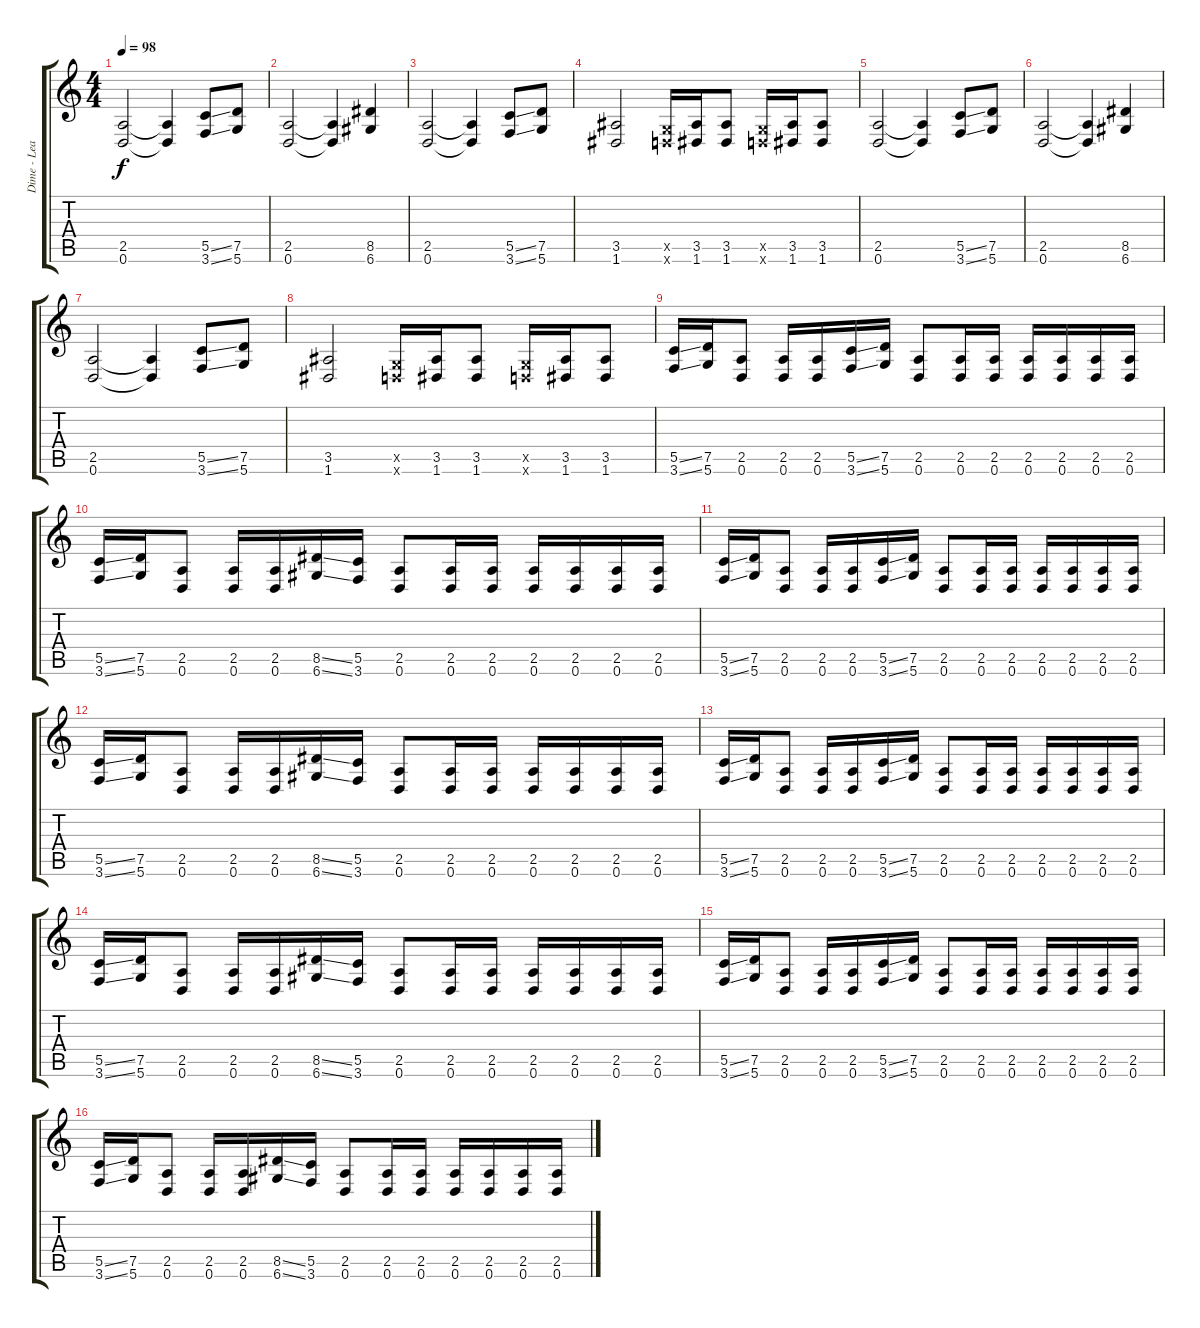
\track ("Dime - Lead Guitar" "Dime - Lea") {instrument overdrivenguitar}
\staff {score tabs}
\tuning (D4 A3 F3 C3 G2 D2) {hide}
\ts (4 4)
\tempo 98
\clef g2
\ks c
(2.5 0.6).2{dy f} (2.5{t} 0.6{t}).4 (5.5{ss} 3.6{ss}).8 (7.5 5.6).8 |
(2.5 0.6).2 (2.5{t} 0.6{t}).4 (8.5 6.6).4 |
(2.5 0.6).2 (2.5{t} 0.6{t}).4 (5.5{ss} 3.6{ss}).8 (7.5 5.6).8 |
(3.5 1.6).2 (0.5{x} 0.6{x}).16 (3.5 1.6).16 (3.5 1.6).8 (0.5{x} 0.6{x}).16 (3.5 1.6).16 (3.5 1.6).8 |
(2.5 0.6).2 (2.5{t} 0.6{t}).4 (5.5{ss} 3.6{ss}).8 (7.5 5.6).8 |
(2.5 0.6).2 (2.5{t} 0.6{t}).4 (8.5 6.6).4 |
(2.5 0.6).2 (2.5{t} 0.6{t}).4 (5.5{ss} 3.6{ss}).8 (7.5 5.6).8 |
(3.5 1.6).2 (0.5{x} 0.6{x}).16 (3.5 1.6).16 (3.5 1.6).8 (0.5{x} 0.6{x}).16 (3.5 1.6).16 (3.5 1.6).8 |
(5.5{ss} 3.6{ss}).16 (7.5 5.6).16 (2.5 0.6).8 (2.5 0.6).16 (2.5 0.6).16 (5.5{ss} 3.6{ss}).16 (7.5 5.6).16 (2.5 0.6).8 (2.5 0.6).16 (2.5 0.6).16 (2.5 0.6).16 (2.5 0.6).16 (2.5 0.6).16 (2.5 0.6).16 |
(5.5{ss} 3.6{ss}).16 (7.5 5.6).16 (2.5 0.6).8 (2.5 0.6).16 (2.5 0.6).16 (8.5{ss} 6.6{ss}).16 (5.5 3.6).16 (2.5 0.6).8 (2.5 0.6).16 (2.5 0.6).16 (2.5 0.6).16 (2.5 0.6).16 (2.5 0.6).16 (2.5 0.6).16 |
(5.5{ss} 3.6{ss}).16 (7.5 5.6).16 (2.5 0.6).8 (2.5 0.6).16 (2.5 0.6).16 (5.5{ss} 3.6{ss}).16 (7.5 5.6).16 (2.5 0.6).8 (2.5 0.6).16 (2.5 0.6).16 (2.5 0.6).16 (2.5 0.6).16 (2.5 0.6).16 (2.5 0.6).16 |
(5.5{ss} 3.6{ss}).16 (7.5 5.6).16 (2.5 0.6).8 (2.5 0.6).16 (2.5 0.6).16 (8.5{ss} 6.6{ss}).16 (5.5 3.6).16 (2.5 0.6).8 (2.5 0.6).16 (2.5 0.6).16 (2.5 0.6).16 (2.5 0.6).16 (2.5 0.6).16 (2.5 0.6).16 |
(5.5{ss} 3.6{ss}).16 (7.5 5.6).16 (2.5 0.6).8 (2.5 0.6).16 (2.5 0.6).16 (5.5{ss} 3.6{ss}).16 (7.5 5.6).16 (2.5 0.6).8 (2.5 0.6).16 (2.5 0.6).16 (2.5 0.6).16 (2.5 0.6).16 (2.5 0.6).16 (2.5 0.6).16 |
(5.5{ss} 3.6{ss}).16 (7.5 5.6).16 (2.5 0.6).8 (2.5 0.6).16 (2.5 0.6).16 (8.5{ss} 6.6{ss}).16 (5.5 3.6).16 (2.5 0.6).8 (2.5 0.6).16 (2.5 0.6).16 (2.5 0.6).16 (2.5 0.6).16 (2.5 0.6).16 (2.5 0.6).16 |
(5.5{ss} 3.6{ss}).16 (7.5 5.6).16 (2.5 0.6).8 (2.5 0.6).16 (2.5 0.6).16 (5.5{ss} 3.6{ss}).16 (7.5 5.6).16 (2.5 0.6).8 (2.5 0.6).16 (2.5 0.6).16 (2.5 0.6).16 (2.5 0.6).16 (2.5 0.6).16 (2.5 0.6).16 |
(5.5{ss} 3.6{ss}).16 (7.5 5.6).16 (2.5 0.6).8 (2.5 0.6).16 (2.5 0.6).16 (8.5{ss} 6.6{ss}).16 (5.5 3.6).16 (2.5 0.6).8 (2.5 0.6).16 (2.5 0.6).16 (2.5 0.6).16 (2.5 0.6).16 (2.5 0.6).16 (2.5 0.6).16
